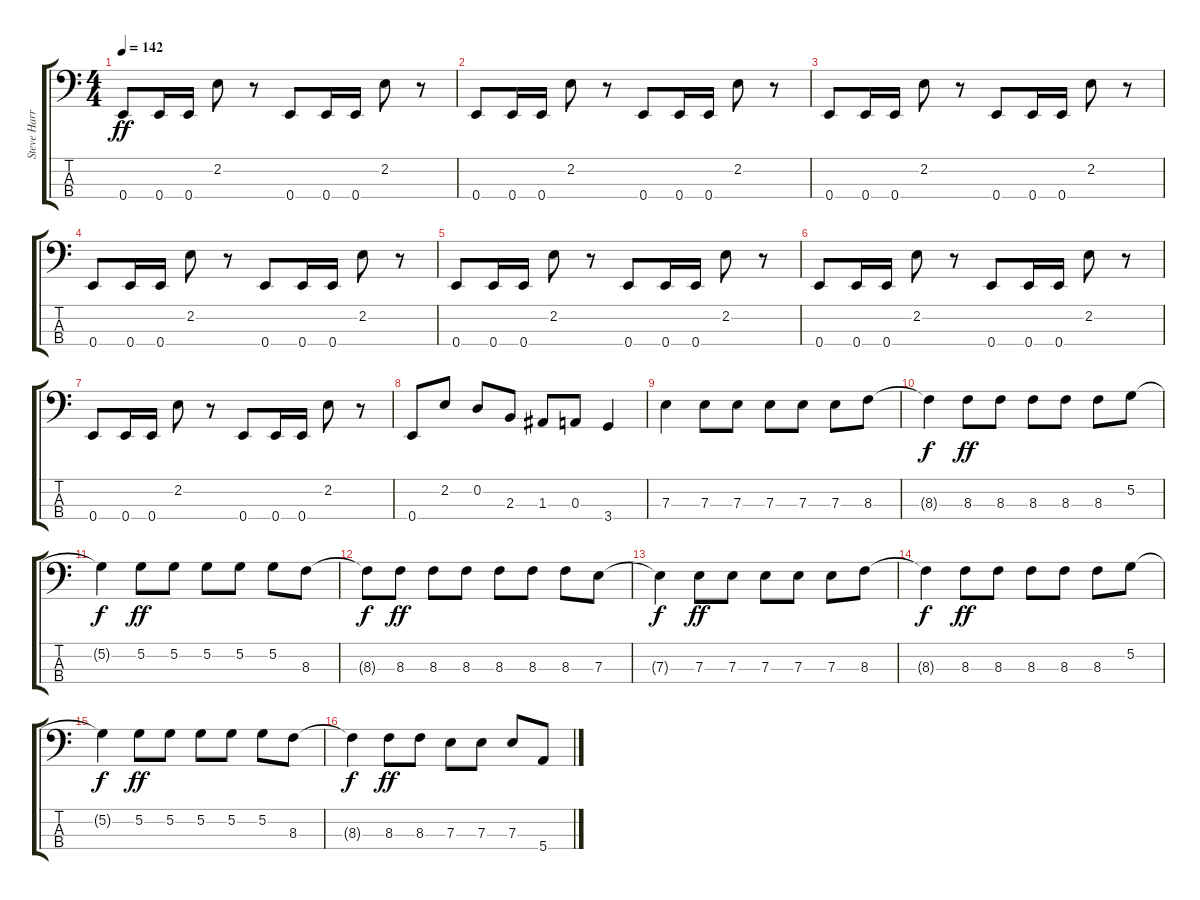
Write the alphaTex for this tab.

\track ("Steve Harris" "Steve Harr") {instrument electricbassfinger}
\staff {score tabs}
\tuning (G2 D2 A1 E1) {hide}
\ts (4 4)
\tempo 142
\clef f4
\ks c
0.4.8{dy ff} 0.4.16 0.4.16 2.2.8 r.8 0.4.8 0.4.16 0.4.16 2.2.8 r.8 |
0.4.8 0.4.16 0.4.16 2.2.8 r.8 0.4.8 0.4.16 0.4.16 2.2.8 r.8 |
0.4.8 0.4.16 0.4.16 2.2.8 r.8 0.4.8 0.4.16 0.4.16 2.2.8 r.8 |
0.4.8 0.4.16 0.4.16 2.2.8 r.8 0.4.8 0.4.16 0.4.16 2.2.8 r.8 |
0.4.8 0.4.16 0.4.16 2.2.8 r.8 0.4.8 0.4.16 0.4.16 2.2.8 r.8 |
0.4.8 0.4.16 0.4.16 2.2.8 r.8 0.4.8 0.4.16 0.4.16 2.2.8 r.8 |
0.4.8 0.4.16 0.4.16 2.2.8 r.8 0.4.8 0.4.16 0.4.16 2.2.8 r.8 |
0.4.8 2.2.8 0.2.8 2.3.8 1.3.8 0.3.8 3.4.4 |
7.3.4 7.3.8 7.3.8 7.3.8 7.3.8 7.3.8 8.3.8 |
8.3{t}.4{dy f} 8.3.8{dy ff} 8.3.8 8.3.8 8.3.8 8.3.8 5.2.8 |
5.2{t}.4{dy f} 5.2.8{dy ff} 5.2.8 5.2.8 5.2.8 5.2.8 8.3.8 |
8.3{t}.8{dy f} 8.3.8{dy ff} 8.3.8 8.3.8 8.3.8 8.3.8 8.3.8 7.3.8 |
7.3{t}.4{dy f} 7.3.8{dy ff} 7.3.8 7.3.8 7.3.8 7.3.8 8.3.8 |
8.3{t}.4{dy f} 8.3.8{dy ff} 8.3.8 8.3.8 8.3.8 8.3.8 5.2.8 |
5.2{t}.4{dy f} 5.2.8{dy ff} 5.2.8 5.2.8 5.2.8 5.2.8 8.3.8 |
8.3{t}.4{dy f} 8.3.8{dy ff} 8.3.8 7.3.8 7.3.8 7.3.8 5.4.8
